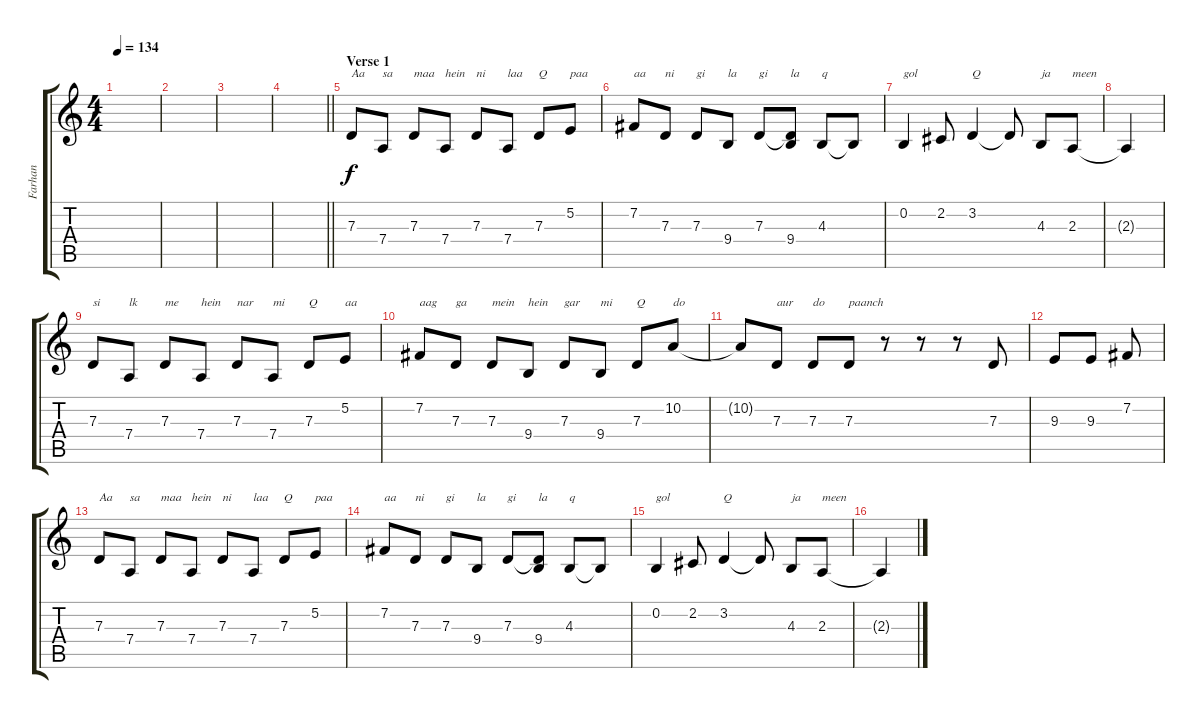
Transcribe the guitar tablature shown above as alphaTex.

\track ("Farhan" "Farhan") {instrument lead2sawtooth}
\staff {score tabs}
\tuning (E4 B3 G3 D3 A2 E2) {hide}
\ts (4 4)
\tempo 134
\clef g2
\ks c
|
|
|
\barLineRight lightlight
|
\section ("" "Verse 1")
7.3.8{txt "Aa"} 7.4.8{txt "sa"} 7.3.8{txt "maa"} 7.4.8{txt "hein"} 7.3.8{txt "ni"} 7.4.8{txt "laa"} 7.3.8{txt "Q"} 5.2.8{txt "paa"} |
7.2.8{txt "aa"} 7.3.8{txt "ni"} 7.3.8{txt "gi"} 9.4.8{txt "la"} 7.3.8{txt "gi"} (7.3{t} 9.4).8{txt "la"} 4.3.8{txt "q"} 4.3{t}.8 |
0.2.4{txt "gol"} 2.2.8 3.2.4{txt "Q"} 3.2{t}.8 4.3.8{txt "ja"} 2.3.8{txt "meen"} |
2.3{t}.4 |
7.3.8{txt "si"} 7.4.8{txt "lk"} 7.3.8{txt "me"} 7.4.8{txt "hein"} 7.3.8{txt "nar"} 7.4.8{txt "mi"} 7.3.8{txt "Q"} 5.2.8{txt "aa"} |
7.2.8{txt "aag"} 7.3.8{txt "ga"} 7.3.8{txt "mein"} 9.4.8{txt "hein"} 7.3.8{txt "gar"} 9.4.8{txt "mi"} 7.3.8{txt "Q"} 10.2.8{txt "do"} |
10.2{t}.8 7.3.8{txt "aur"} 7.3.8{txt "do"} 7.3.8{txt "paanch"} r.8 r.8 r.8 7.3.8 |
9.3.8 9.3.8 7.2.8 |
7.3.8{txt "Aa"} 7.4.8{txt "sa"} 7.3.8{txt "maa"} 7.4.8{txt "hein"} 7.3.8{txt "ni"} 7.4.8{txt "laa"} 7.3.8{txt "Q"} 5.2.8{txt "paa"} |
7.2.8{txt "aa"} 7.3.8{txt "ni"} 7.3.8{txt "gi"} 9.4.8{txt "la"} 7.3.8{txt "gi"} (7.3{t} 9.4).8{txt "la"} 4.3.8{txt "q"} 4.3{t}.8 |
0.2.4{txt "gol"} 2.2.8 3.2.4{txt "Q"} 3.2{t}.8 4.3.8{txt "ja"} 2.3.8{txt "meen"} |
2.3{t}.4
